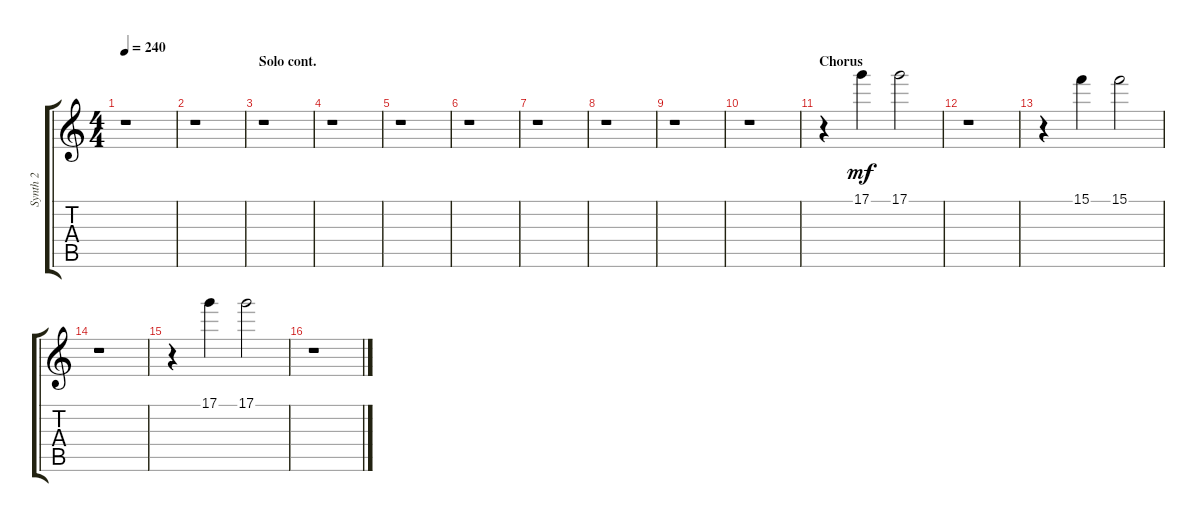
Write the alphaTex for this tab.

\track ("Synth 2" "Synth 2") {instrument electricguitarclean}
\staff {score tabs}
\tuning (D4 A3 F3 C3 G2 C2) {hide}
\ts (4 4)
\tempo 240
\clef g2
\ks aminor
r.1{dy mf} |
r.1 |
\section ("" "Solo cont.")
r.1 |
r.1 |
r.1 |
r.1 |
r.1 |
r.1 |
r.1 |
r.1 |
\section ("" "Chorus")
r.4 17.1.4 17.1.2 |
r.1 |
r.4 15.1.4 15.1.2 |
r.1 |
r.4 17.1.4 17.1.2 |
r.1
